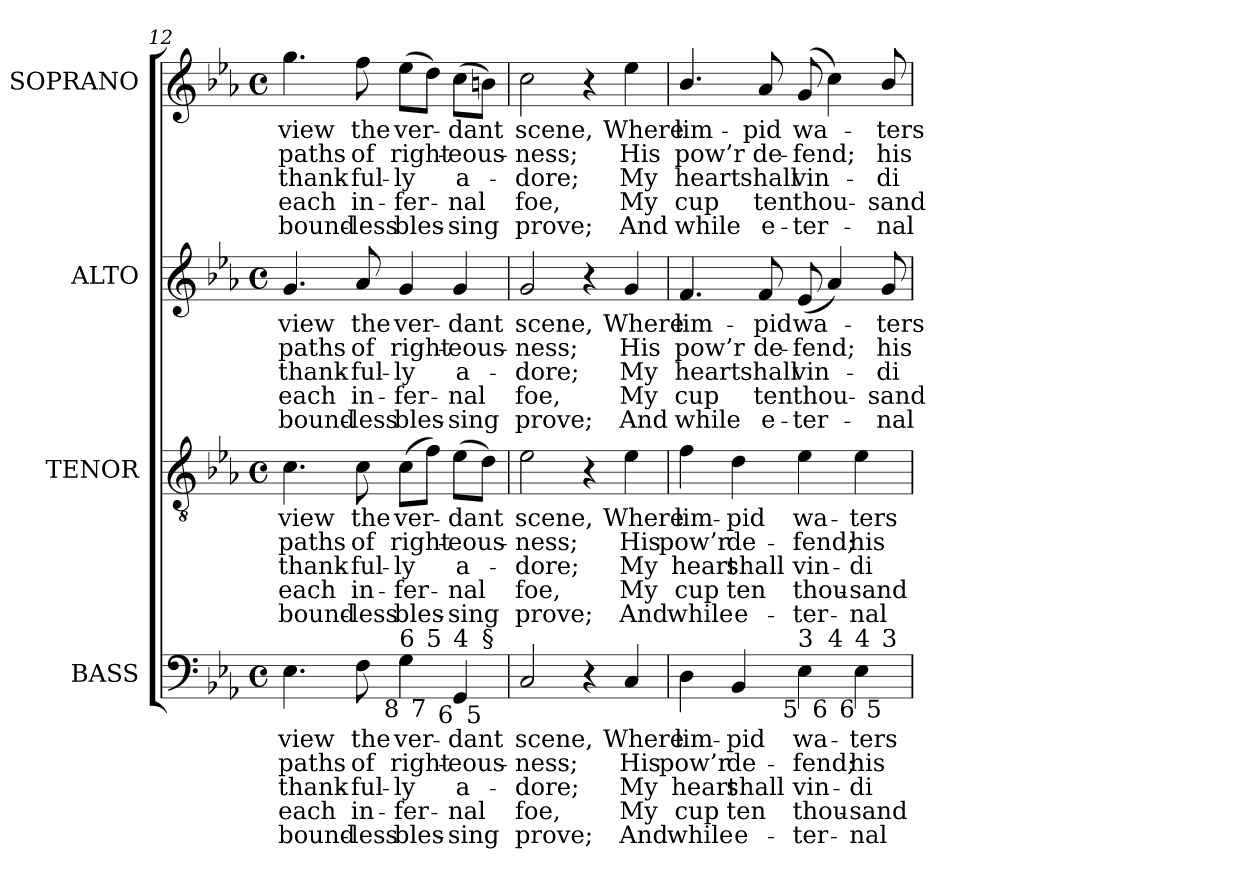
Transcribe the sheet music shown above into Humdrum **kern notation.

**kern	**text	**text	**text	**text	**text	**kern	**text	**text	**text	**text	**text	**kern	**text	**text	**text	**text	**text	**kern	**text	**text	**text	**text	**text
*part4	*part4	*part4	*part4	*part4	*part4	*part3	*part3	*part3	*part3	*part3	*part3	*part2	*part2	*part2	*part2	*part2	*part2	*part1	*part1	*part1	*part1	*part1	*part1
*staff4	*staff4	*staff4	*staff4	*staff4	*staff4	*staff3	*staff3	*staff3	*staff3	*staff3	*staff3	*staff2	*staff2	*staff2	*staff2	*staff2	*staff2	*staff1	*staff1	*staff1	*staff1	*staff1	*staff1
*I"BASS	*	*	*	*	*	*I"TENOR	*	*	*	*	*	*I"ALTO	*	*	*	*	*	*I"SOPRANO	*	*	*	*	*
*I'B.	*	*	*	*	*	*I'T.	*	*	*	*	*	*I'A.	*	*	*	*	*	*I'S.	*	*	*	*	*
!!LO:PB:g=z
*clefF4	*	*	*	*	*	*clefGv2	*	*	*	*	*	*clefG2	*	*	*	*	*	*clefG2	*	*	*	*	*
*	*	*	*	*	*	*ITrd7c12	*	*	*	*	*	*	*	*	*	*	*	*	*	*	*	*	*
*k[b-e-a-]	*	*	*	*	*	*k[b-e-a-]	*	*	*	*	*	*k[b-e-a-]	*	*	*	*	*	*k[b-e-a-]	*	*	*	*	*
*E-:	*	*	*	*	*	*E-:	*	*	*	*	*	*E-:	*	*	*	*	*	*E-:	*	*	*	*	*
*M4/4	*	*	*	*	*	*M4/4	*	*	*	*	*	*M4/4	*	*	*	*	*	*M4/4	*	*	*	*	*
*met(c)	*	*	*	*	*	*met(c)	*	*	*	*	*	*met(c)	*	*	*	*	*	*met(c)	*	*	*	*	*
=12	=12	=12	=12	=12	=12	=12	=12	=12	=12	=12	=12	=12	=12	=12	=12	=12	=12	=12	=12	=12	=12	=12	=12
!	!LO:LY:b:color=#000000	!LO:LY:b:color=#000000	!LO:LY:b:color=#000000	!LO:LY:b:color=#000000	!LO:LY:b:color=#000000	!	!	!	!	!	!	!	!	!	!	!	!	!	!	!	!	!	!
!	!	!	!	!	!	!	!LO:LY:b:color=#000000	!LO:LY:b:color=#000000	!LO:LY:b:color=#000000	!LO:LY:b:color=#000000	!LO:LY:b:color=#000000	!	!	!	!	!	!	!	!	!	!	!	!
!	!	!	!	!	!	!	!	!	!	!	!	!	!LO:LY:b:color=#000000	!LO:LY:b:color=#000000	!LO:LY:b:color=#000000	!LO:LY:b:color=#000000	!LO:LY:b:color=#000000	!	!	!	!	!	!
!LO:TX:b:rj:t=6	!	!	!	!	!	!	!	!	!	!	!	!	!	!	!	!	!	!	!	!	!	!	!
!	!	!	!	!	!	!	!	!	!	!	!	!	!	!	!	!	!	!	!LO:LY:b:color=#000000	!LO:LY:b:color=#000000	!LO:LY:b:color=#000000	!LO:LY:b:color=#000000	!LO:LY:b:color=#000000
*^	*	*	*	*	*	*	*	*	*	*	*	*	*	*	*	*	*	*	*	*	*	*	*
*	*^	*	*	*	*	*	*	*	*	*	*	*	*	*	*	*	*	*	*	*	*	*	*	*
4.E-i\	2ryy	2..ryy	view	paths	thank-	-each	bound-	4.Ci\	view	paths	thank-	-each	bound-	4.gi/	view	paths	thank-	-each	bound-	4.ggi\	view	paths	thank-	-each	bound-
!	!	!	!LO:LY:b:color=#000000	!LO:LY:b:color=#000000	!LO:LY:b:color=#000000	!LO:LY:b:color=#000000	!LO:LY:b:color=#000000	!	!	!	!	!	!	!	!	!	!	!	!	!	!	!	!	!	!
!	!	!	!	!	!	!	!	!	!LO:LY:b:color=#000000	!LO:LY:b:color=#000000	!LO:LY:b:color=#000000	!LO:LY:b:color=#000000	!LO:LY:b:color=#000000	!	!	!	!	!	!	!	!	!	!	!	!
!	!	!	!	!	!	!	!	!	!	!	!	!	!	!	!LO:LY:b:color=#000000	!LO:LY:b:color=#000000	!LO:LY:b:color=#000000	!LO:LY:b:color=#000000	!LO:LY:b:color=#000000	!	!	!	!	!	!
!	!	!	!	!	!	!	!	!	!	!	!	!	!	!	!	!	!	!	!	!	!LO:LY:b:color=#000000	!LO:LY:b:color=#000000	!LO:LY:b:color=#000000	!LO:LY:b:color=#000000	!LO:LY:b:color=#000000
8Fi\	.	.	the	of	-ful-	-in-	-less	8Ci\	the	of	-ful-	-in-	-less	8a-i/	the	of	-ful-	-in-	-less	8ffi\	the	of	-ful-	-in-	-less
!	!	!	!LO:LY:b:color=#000000	!LO:LY:b:color=#000000	!LO:LY:b:color=#000000	!LO:LY:b:color=#000000	!LO:LY:b:color=#000000	!	!	!	!	!	!	!	!	!	!	!	!	!	!	!	!	!	!
!	!	!	!	!	!	!	!	!	!LO:LY:b:color=#000000	!LO:LY:b:color=#000000	!LO:LY:b:color=#000000	!LO:LY:b:color=#000000	!LO:LY:b:color=#000000	!	!	!	!	!	!	!	!	!	!	!	!
!	!	!	!	!	!	!	!	!	!	!	!	!	!	!	!LO:LY:b:color=#000000	!LO:LY:b:color=#000000	!LO:LY:b:color=#000000	!LO:LY:b:color=#000000	!LO:LY:b:color=#000000	!	!	!	!	!	!
!LO:TX:b:rj:t=8	!	!	!	!	!	!	!	!	!	!	!	!	!	!	!	!	!	!	!	!	!	!	!	!	!
!LO:TX:t=6	!	!	!	!	!	!	!	!	!	!	!	!	!	!	!	!	!	!	!	!	!	!	!	!	!
!	!	!	!	!	!	!	!	!	!	!	!	!	!	!	!	!	!	!	!	!	!LO:LY:b:color=#000000	!LO:LY:b:color=#000000	!LO:LY:b:color=#000000	!LO:LY:b:color=#000000	!LO:LY:b:color=#000000
4Gi\	8ryy	.	ver-	right-	ly	fer-	-bles-	(8Ci\L	ver-	right-	ly	fer-	-bles-	4gi/	ver-	right-	ly	fer-	-bles-	(8ee-i\L	ver-	right-	ly	fer-	-bles-
!	!LO:TX:b:rj:t=7	!	!	!	!	!	!	!	!	!	!	!	!	!	!	!	!	!	!	!	!	!	!	!	!
!	!LO:TX:t=5	!	!	!	!	!	!	!	!	!	!	!	!	!	!	!	!	!	!	!	!	!	!	!	!
.	4.ryy	.	.	.	.	.	.	8Fi\J)	.	.	.	.	.	.	.	.	.	.	.	8ddi\J)	.	.	.	.	.
!	!	!	!LO:LY:b:color=#000000	!LO:LY:b:color=#000000	!LO:LY:b:color=#000000	!LO:LY:b:color=#000000	!LO:LY:b:color=#000000	!	!	!	!	!	!	!	!	!	!	!	!	!	!	!	!	!	!
!	!	!	!	!	!	!	!	!	!LO:LY:b:color=#000000	!LO:LY:b:color=#000000	!LO:LY:b:color=#000000	!LO:LY:b:color=#000000	!LO:LY:b:color=#000000	!	!	!	!	!	!	!	!	!	!	!	!
!	!	!	!	!	!	!	!	!	!	!	!	!	!	!	!LO:LY:b:color=#000000	!LO:LY:b:color=#000000	!LO:LY:b:color=#000000	!LO:LY:b:color=#000000	!LO:LY:b:color=#000000	!	!	!	!	!	!
!LO:TX:b:rj:t=6	!	!	!	!	!	!	!	!	!	!	!	!	!	!	!	!	!	!	!	!	!	!	!	!	!
!LO:TX:t=4	!	!	!	!	!	!	!	!	!	!	!	!	!	!	!	!	!	!	!	!	!	!	!	!	!
!	!	!	!	!	!	!	!	!	!	!	!	!	!	!	!	!	!	!	!	!	!LO:LY:b:color=#000000	!LO:LY:b:color=#000000	!LO:LY:b:color=#000000	!LO:LY:b:color=#000000	!LO:LY:b:color=#000000
4GGi/	.	.	-dant	-eous-	-a-	-nal	sing	(8E-i\L	-dant	-eous-	-a-	-nal	sing	4gi/	-dant	-eous-	-a-	-nal	sing	(8cci\L	-dant	-eous-	-a-	-nal	sing
!	!	!LO:TX:b:rj:t=5	!	!	!	!	!	!	!	!	!	!	!	!	!	!	!	!	!	!	!	!	!	!	!
!	!	!LO:TX:t=§	!	!	!	!	!	!	!	!	!	!	!	!	!	!	!	!	!	!	!	!	!	!	!
.	.	8ryy	.	.	.	.	.	8Di\J)	.	.	.	.	.	.	.	.	.	.	.	8bni\J)	.	.	.	.	.
*v	*v	*v	*	*	*	*	*	*	*	*	*	*	*	*	*	*	*	*	*	*	*	*	*	*	*
=13	=13	=13	=13	=13	=13	=13	=13	=13	=13	=13	=13	=13	=13	=13	=13	=13	=13	=13	=13	=13	=13	=13	=13
*^	*	*	*	*	*	*	*	*	*	*	*	*	*	*	*	*	*	*	*	*	*	*	*
*	*^	*	*	*	*	*	*	*	*	*	*	*	*	*	*	*	*	*	*	*	*	*	*	*
!	!	!	!LO:LY:b:color=#000000	!LO:LY:b:color=#000000	!LO:LY:b:color=#000000	!LO:LY:b:color=#000000	!LO:LY:b:color=#000000	!	!	!	!	!	!	!	!	!	!	!	!	!	!	!	!	!	!
*v	*v	*v	*	*	*	*	*	*	*	*	*	*	*	*	*	*	*	*	*	*	*	*	*	*	*
*^	*	*	*	*	*	*	*	*	*	*	*	*	*	*	*	*	*	*	*	*	*	*	*
*	*^	*	*	*	*	*	*	*	*	*	*	*	*	*	*	*	*	*	*	*	*	*	*	*
!	!	!	!	!	!	!	!	!	!LO:LY:b:color=#000000	!LO:LY:b:color=#000000	!LO:LY:b:color=#000000	!LO:LY:b:color=#000000	!LO:LY:b:color=#000000	!	!	!	!	!	!	!	!	!	!	!	!
*v	*v	*v	*	*	*	*	*	*	*	*	*	*	*	*	*	*	*	*	*	*	*	*	*	*	*
*^	*	*	*	*	*	*	*	*	*	*	*	*	*	*	*	*	*	*	*	*	*	*	*
*	*^	*	*	*	*	*	*	*	*	*	*	*	*	*	*	*	*	*	*	*	*	*	*	*
!	!	!	!	!	!	!	!	!	!	!	!	!	!	!	!LO:LY:b:color=#000000	!LO:LY:b:color=#000000	!LO:LY:b:color=#000000	!LO:LY:b:color=#000000	!LO:LY:b:color=#000000	!	!	!	!	!	!
*v	*v	*v	*	*	*	*	*	*	*	*	*	*	*	*	*	*	*	*	*	*	*	*	*	*	*
*^	*	*	*	*	*	*	*	*	*	*	*	*	*	*	*	*	*	*	*	*	*	*	*
*	*^	*	*	*	*	*	*	*	*	*	*	*	*	*	*	*	*	*	*	*	*	*	*	*
!	!	!	!	!	!	!	!	!	!	!	!	!	!	!	!	!	!	!	!	!	!LO:LY:b:color=#000000	!LO:LY:b:color=#000000	!LO:LY:b:color=#000000	!LO:LY:b:color=#000000	!LO:LY:b:color=#000000
*v	*v	*v	*	*	*	*	*	*	*	*	*	*	*	*	*	*	*	*	*	*	*	*	*	*	*
2Ci/	scene,	-ness;	dore;	foe,	prove;	2E-i\	scene,	-ness;	dore;	foe,	prove;	2gi/	scene,	-ness;	dore;	foe,	prove;	2cci\	scene,	-ness;	dore;	foe,	prove;
4r	.	.	.	.	.	4r	.	.	.	.	.	4r	.	.	.	.	.	4r	.	.	.	.	.
!	!LO:LY:b:color=#000000	!LO:LY:b:color=#000000	!LO:LY:b:color=#000000	!LO:LY:b:color=#000000	!LO:LY:b:color=#000000	!	!	!	!	!	!	!	!	!	!	!	!	!	!	!	!	!	!
!	!	!	!	!	!	!	!LO:LY:b:color=#000000	!LO:LY:b:color=#000000	!LO:LY:b:color=#000000	!LO:LY:b:color=#000000	!LO:LY:b:color=#000000	!	!	!	!	!	!	!	!	!	!	!	!
!	!	!	!	!	!	!	!	!	!	!	!	!	!LO:LY:b:color=#000000	!LO:LY:b:color=#000000	!LO:LY:b:color=#000000	!LO:LY:b:color=#000000	!LO:LY:b:color=#000000	!	!	!	!	!	!
!	!	!	!	!	!	!	!	!	!	!	!	!	!	!	!	!	!	!	!LO:LY:b:color=#000000	!LO:LY:b:color=#000000	!LO:LY:b:color=#000000	!LO:LY:b:color=#000000	!LO:LY:b:color=#000000
4Ci/	Where	His	My	My	And	4E-i\	Where	His	My	My	And	4gi/	Where	His	My	My	And	4ee-i\	Where	His	My	My	And
=14	=14	=14	=14	=14	=14	=14	=14	=14	=14	=14	=14	=14	=14	=14	=14	=14	=14	=14	=14	=14	=14	=14	=14
!	!LO:LY:b:color=#000000	!LO:LY:b:color=#000000	!LO:LY:b:color=#000000	!LO:LY:b:color=#000000	!LO:LY:b:color=#000000	!	!	!	!	!	!	!	!	!	!	!	!	!	!	!	!	!	!
!	!	!	!	!	!	!	!LO:LY:b:color=#000000	!LO:LY:b:color=#000000	!LO:LY:b:color=#000000	!LO:LY:b:color=#000000	!LO:LY:b:color=#000000	!	!	!	!	!	!	!	!	!	!	!	!
!	!	!	!	!	!	!	!	!	!	!	!	!	!LO:LY:b:color=#000000	!LO:LY:b:color=#000000	!LO:LY:b:color=#000000	!LO:LY:b:color=#000000	!LO:LY:b:color=#000000	!	!	!	!	!	!
!LO:TX:b:rj:t=6	!	!	!	!	!	!	!	!	!	!	!	!	!	!	!	!	!	!	!	!	!	!	!
!	!	!	!	!	!	!	!	!	!	!	!	!	!	!	!	!	!	!	!LO:LY:b:color=#000000	!LO:LY:b:color=#000000	!LO:LY:b:color=#000000	!LO:LY:b:color=#000000	!LO:LY:b:color=#000000
*^	*	*	*	*	*	*	*	*	*	*	*	*	*	*	*	*	*	*	*	*	*	*	*
*	*^	*	*	*	*	*	*	*	*	*	*	*	*	*	*	*	*	*	*	*	*	*	*	*
4Di\	2ryy	2..ryy	lim-	pow’r	heart	cup	while	4Fi\	lim-	pow’r	heart	cup	while	4.fi/	lim-	pow’r	heart	cup	while	4.b-i/	lim-	pow’r	heart	cup	while
!	!	!	!LO:LY:b:color=#000000	!LO:LY:b:color=#000000	!LO:LY:b:color=#000000	!LO:LY:b:color=#000000	!LO:LY:b:color=#000000	!	!	!	!	!	!	!	!	!	!	!	!	!	!	!	!	!	!
!	!	!	!	!	!	!	!	!	!LO:LY:b:color=#000000	!LO:LY:b:color=#000000	!LO:LY:b:color=#000000	!LO:LY:b:color=#000000	!LO:LY:b:color=#000000	!	!	!	!	!	!	!	!	!	!	!	!
4BB-i/	.	.	-pid	de-	shall	ten	e-	4Di\	-pid	de-	shall	ten	e-	.	.	.	.	.	.	.	.	.	.	.	.
!	!	!	!	!	!	!	!	!	!	!	!	!	!	!	!LO:LY:b:color=#000000	!LO:LY:b:color=#000000	!LO:LY:b:color=#000000	!LO:LY:b:color=#000000	!LO:LY:b:color=#000000	!	!	!	!	!	!
!	!	!	!	!	!	!	!	!	!	!	!	!	!	!	!	!	!	!	!	!	!LO:LY:b:color=#000000	!LO:LY:b:color=#000000	!LO:LY:b:color=#000000	!LO:LY:b:color=#000000	!LO:LY:b:color=#000000
.	.	.	.	.	.	.	.	.	.	.	.	.	.	8fi/	-pid	de-	shall	ten	e-	8a-i/	-pid	de-	shall	ten	e-
!	!	!	!LO:LY:b:color=#000000	!LO:LY:b:color=#000000	!LO:LY:b:color=#000000	!LO:LY:b:color=#000000	!LO:LY:b:color=#000000	!	!	!	!	!	!	!	!	!	!	!	!	!	!	!	!	!	!
!	!	!	!	!	!	!	!	!	!LO:LY:b:color=#000000	!LO:LY:b:color=#000000	!LO:LY:b:color=#000000	!LO:LY:b:color=#000000	!LO:LY:b:color=#000000	!	!	!	!	!	!	!	!	!	!	!	!
!	!	!	!	!	!	!	!	!	!	!	!	!	!	!	!LO:LY:b:color=#000000	!LO:LY:b:color=#000000	!LO:LY:b:color=#000000	!LO:LY:b:color=#000000	!LO:LY:b:color=#000000	!	!	!	!	!	!
!LO:TX:b:rj:t=5	!	!	!	!	!	!	!	!	!	!	!	!	!	!	!	!	!	!	!	!	!	!	!	!	!
!LO:TX:t=3	!	!	!	!	!	!	!	!	!	!	!	!	!	!	!	!	!	!	!	!	!	!	!	!	!
!	!	!	!	!	!	!	!	!	!	!	!	!	!	!	!	!	!	!	!	!	!LO:LY:b:color=#000000	!LO:LY:b:color=#000000	!LO:LY:b:color=#000000	!LO:LY:b:color=#000000	!LO:LY:b:color=#000000
4E-i\	8ryy	.	wa-	-fend;	-vin-	-thou-	-ter-	4E-i\	wa-	-fend;	-vin-	-thou-	-ter-	(8e-i/	wa-	-fend;	-vin-	-thou-	-ter-	(8gi/	wa-	-fend;	-vin-	-thou-	-ter-
!	!LO:TX:b:rj:t=6	!	!	!	!	!	!	!	!	!	!	!	!	!	!	!	!	!	!	!	!	!	!	!	!
!	!LO:TX:t=4	!	!	!	!	!	!	!	!	!	!	!	!	!	!	!	!	!	!	!	!	!	!	!	!
.	4.ryy	.	.	.	.	.	.	.	.	.	.	.	.	4a-i/)	.	.	.	.	.	4cci\)	.	.	.	.	.
!	!	!	!LO:LY:b:color=#000000	!LO:LY:b:color=#000000	!LO:LY:b:color=#000000	!LO:LY:b:color=#000000	!LO:LY:b:color=#000000	!	!	!	!	!	!	!	!	!	!	!	!	!	!	!	!	!	!
!LO:TX:b:rj:t=6	!	!	!	!	!	!	!	!	!	!	!	!	!	!	!	!	!	!	!	!	!	!	!	!	!
!LO:TX:t=4	!	!	!	!	!	!	!	!	!	!	!	!	!	!	!	!	!	!	!	!	!	!	!	!	!
!	!	!	!	!	!	!	!	!	!LO:LY:b:color=#000000	!LO:LY:b:color=#000000	!LO:LY:b:color=#000000	!LO:LY:b:color=#000000	!LO:LY:b:color=#000000	!	!	!	!	!	!	!	!	!	!	!	!
4E-i\	.	.	-ters	his	-di-	-sand	nal	4E-i\	-ters	his	-di-	-sand	nal	.	.	.	.	.	.	.	.	.	.	.	.
!	!	!	!	!	!	!	!	!	!	!	!	!	!	!	!LO:LY:b:color=#000000	!LO:LY:b:color=#000000	!LO:LY:b:color=#000000	!LO:LY:b:color=#000000	!LO:LY:b:color=#000000	!	!	!	!	!	!
!	!	!LO:TX:b:rj:t=5	!	!	!	!	!	!	!	!	!	!	!	!	!	!	!	!	!	!	!	!	!	!	!
!	!	!LO:TX:t=3	!	!	!	!	!	!	!	!	!	!	!	!	!	!	!	!	!	!	!	!	!	!	!
!	!	!	!	!	!	!	!	!	!	!	!	!	!	!	!	!	!	!	!	!	!LO:LY:b:color=#000000	!LO:LY:b:color=#000000	!LO:LY:b:color=#000000	!LO:LY:b:color=#000000	!LO:LY:b:color=#000000
.	.	8ryy	.	.	.	.	.	.	.	.	.	.	.	8gi/	-ters	his	-di-	-sand	nal	8b-i/	-ters	his	-di-	-sand	nal
*v	*v	*v	*	*	*	*	*	*	*	*	*	*	*	*	*	*	*	*	*	*	*	*	*	*	*
=	=	=	=	=	=	=	=	=	=	=	=	=	=	=	=	=	=	=	=	=	=	=	=
*-	*-	*-	*-	*-	*-	*-	*-	*-	*-	*-	*-	*-	*-	*-	*-	*-	*-	*-	*-	*-	*-	*-	*-
